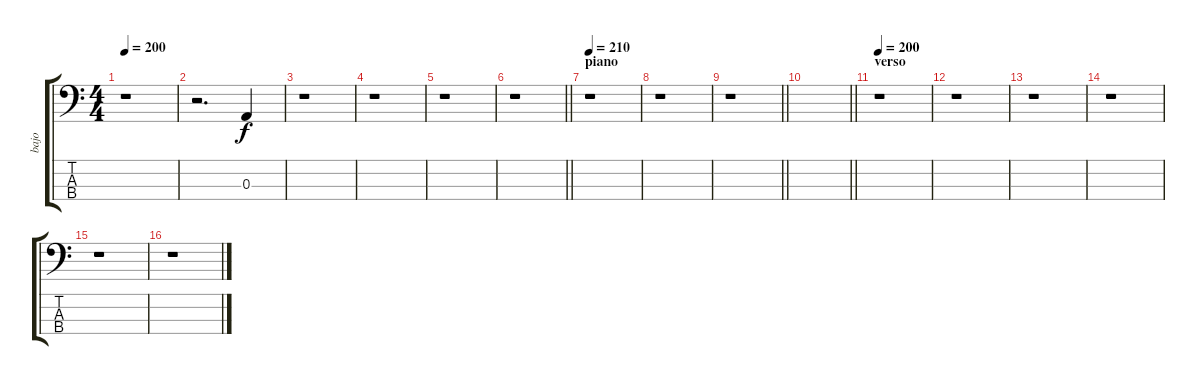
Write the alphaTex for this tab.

\track ("bajo" "bajo") {instrument electricbassfinger}
\staff {score tabs}
\tuning (G2 D2 A1 E1) {hide}
\ts (4 4)
\tempo 200
\clef f4
\ks c
r.1{dy f} |
r.2{d} 0.3.4 |
r.1 |
r.1 |
r.1 |
\barLineRight lightlight
r.1 |
\section ("" "piano")
\tempo 210
r.1 |
r.1 |
\barLineRight lightlight
r.1 |
\barLineRight lightlight
|
\section ("" "verso")
\tempo 190
\tempo 200
r.1 |
r.1 |
r.1 |
r.1 |
r.1 |
r.1
